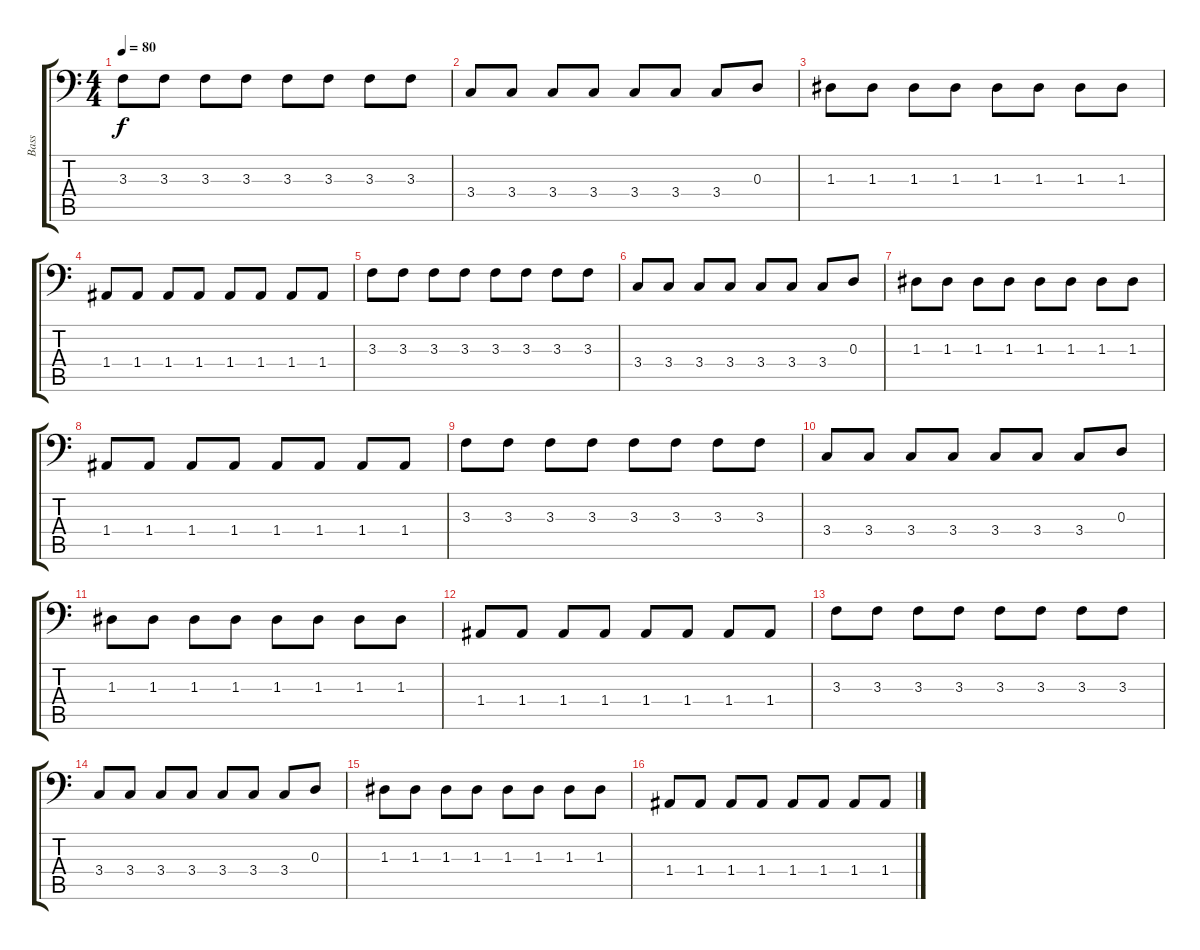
\track ("Bass" "Bass") {instrument fretlessbass}
\staff {score tabs}
\tuning (C3 G2 D2 A1 E1 B0) {hide}
\ts (4 4)
\tempo 80
\clef f4
\ks c
3.3.8{dy f} 3.3.8 3.3.8 3.3.8 3.3.8 3.3.8 3.3.8 3.3.8 |
3.4.8 3.4.8 3.4.8 3.4.8 3.4.8 3.4.8 3.4.8 0.3.8 |
1.3.8 1.3.8 1.3.8 1.3.8 1.3.8 1.3.8 1.3.8 1.3.8 |
1.4.8 1.4.8 1.4.8 1.4.8 1.4.8 1.4.8 1.4.8 1.4.8 |
3.3.8 3.3.8 3.3.8 3.3.8 3.3.8 3.3.8 3.3.8 3.3.8 |
3.4.8 3.4.8 3.4.8 3.4.8 3.4.8 3.4.8 3.4.8 0.3.8 |
1.3.8 1.3.8 1.3.8 1.3.8 1.3.8 1.3.8 1.3.8 1.3.8 |
1.4.8 1.4.8 1.4.8 1.4.8 1.4.8 1.4.8 1.4.8 1.4.8 |
3.3.8 3.3.8 3.3.8 3.3.8 3.3.8 3.3.8 3.3.8 3.3.8 |
3.4.8 3.4.8 3.4.8 3.4.8 3.4.8 3.4.8 3.4.8 0.3.8 |
1.3.8 1.3.8 1.3.8 1.3.8 1.3.8 1.3.8 1.3.8 1.3.8 |
1.4.8 1.4.8 1.4.8 1.4.8 1.4.8 1.4.8 1.4.8 1.4.8 |
3.3.8 3.3.8 3.3.8 3.3.8 3.3.8 3.3.8 3.3.8 3.3.8 |
3.4.8 3.4.8 3.4.8 3.4.8 3.4.8 3.4.8 3.4.8 0.3.8 |
1.3.8 1.3.8 1.3.8 1.3.8 1.3.8 1.3.8 1.3.8 1.3.8 |
1.4.8 1.4.8 1.4.8 1.4.8 1.4.8 1.4.8 1.4.8 1.4.8
